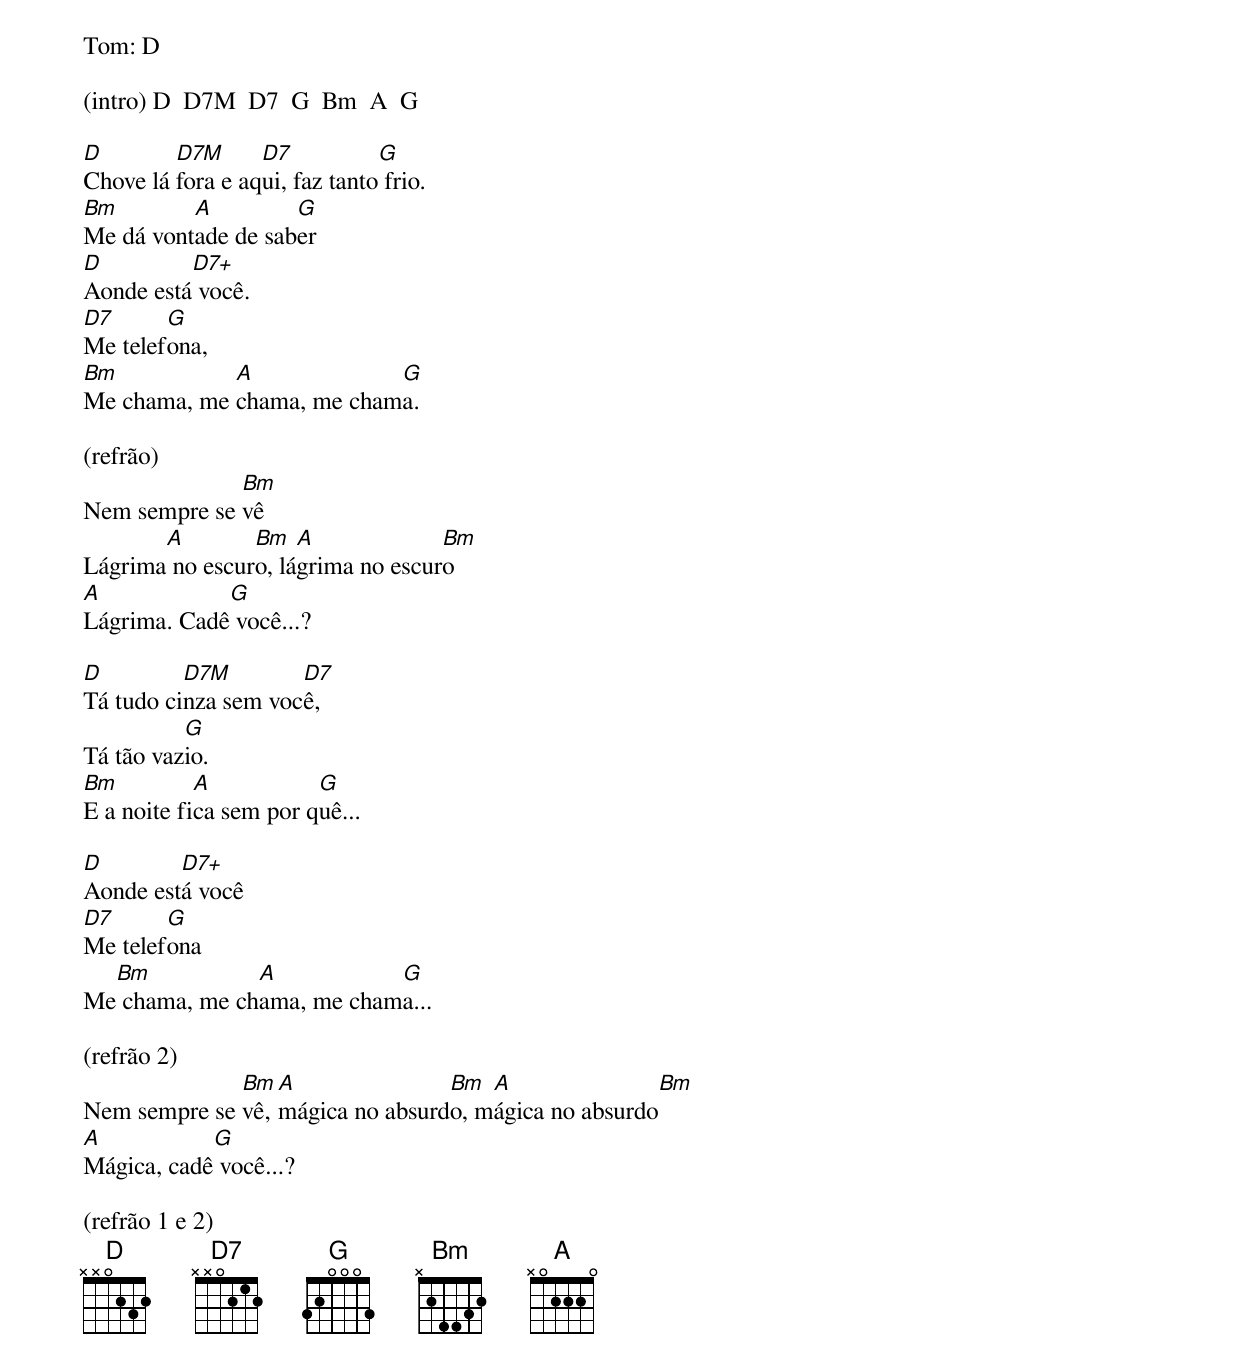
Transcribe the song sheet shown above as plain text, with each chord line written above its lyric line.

Tom: D

(intro) D  D7M  D7  G  Bm  A  G

D        D7M      D7           G
Chove lá fora e aqui, faz tanto frio.
Bm        A         G
Me dá vontade de saber
D         D7+
Aonde está você.
D7      G
Me telefona,
Bm           A             G
Me chama, me chama, me chama.

(refrão)
              Bm
Nem sempre se vê
       A        Bm   A             Bm
Lágrima no escuro, lágrima no escuro
A            G
Lágrima. Cadê você...?

D         D7M        D7
Tá tudo cinza sem você,
          G
Tá tão vazio.
Bm          A           G
E a noite fica sem por quê...

D        D7+
Aonde está você
D7      G
Me telefona
  Bm           A           G
Me chama, me chama, me chama...

(refrão 2)
              Bm  A               Bm  A               Bm
Nem sempre se vê, mágica no absurdo, mágica no absurdo
A           G
Mágica, cadê você...?

(refrão 1 e 2)
